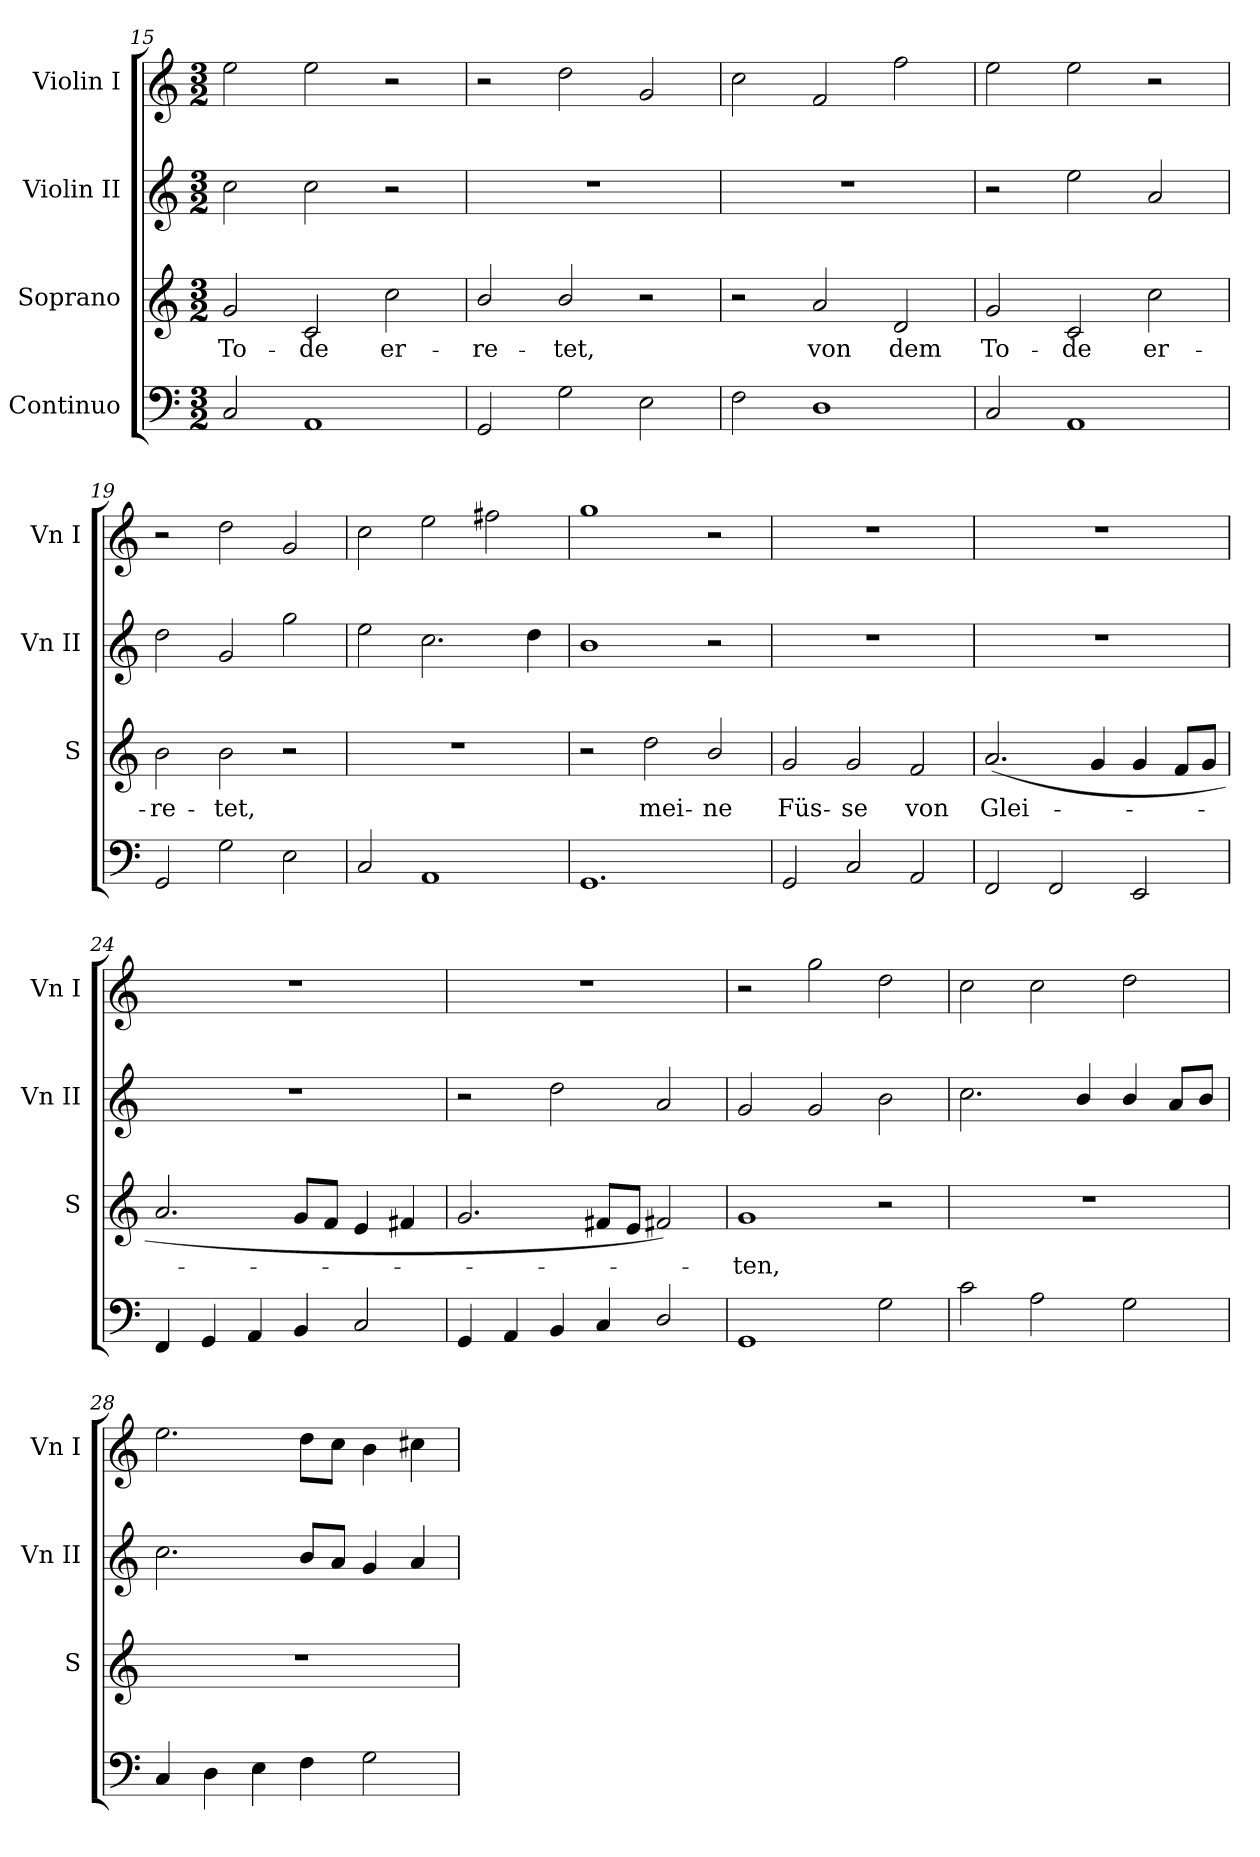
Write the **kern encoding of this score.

**kern	**kern	**text	**kern	**kern
*part4	*part3	*part3	*part2	*part1
*staff4	*staff3	*staff3	*staff2	*staff1
*I"Continuo	*I"Soprano	*	*I"Violin II	*I"Violin I
*	*I'S	*	*I'Vn II	*I'Vn I
*clefF4	*clefG2	*	*clefG2	*clefG2
*k[]	*k[]	*	*k[]	*k[]
*C:	*C:	*	*C:	*C:
*M3/2	*M3/2	*	*M3/2	*M3/2
=15	=15	=15	=15	=15
!	!	!LO:LY:b	!	!
2C	2g	To-	2cc	2ee
!	!	!LO:LY:b	!	!
1AA	2c	-de	2cc	2ee
!	!	!LO:LY:b	!	!
.	2cc	er-	2r	2r
=16	=16	=16	=16	=16
!	!	!LO:LY:b	!LO:N:vis=1	!
2GG	2b/	-re-	1.r	2r
!	!	!LO:LY:b	!	!
2G	2b/	-tet,	.	2dd
2E	2r	.	.	2g
=17	=17	=17	=17	=17
!	!	!	!LO:N:vis=1	!
2F	2r	.	1.r	2cc
!	!	!LO:LY:b	!	!
1D	2a	von	.	2f
!	!	!LO:LY:b	!	!
.	2d	dem	.	2ff
=18	=18	=18	=18	=18
!	!	!LO:LY:b	!	!
2C	2g	To-	2r	2ee
!	!	!LO:LY:b	!	!
1AA	2c	-de	2ee	2ee
!	!	!LO:LY:b	!	!
.	2cc	er-	2a	2r
=19	=19	=19	=19	=19
!	!	!LO:LY:b	!	!
2GG	2b	-re-	2dd	2r
!	!	!LO:LY:b	!	!
2G	2b	-tet,	2g	2dd
2E	2r	.	2gg	2g
!!LO:LB:g=z
=20	=20	=20	=20	=20
!	!LO:N:vis=1	!	!	!
2C	1.r	.	2ee	2cc
1AA	.	.	2.cc	2ee
.	.	.	.	2ff#X
.	.	.	4dd	.
=21	=21	=21	=21	=21
1.GG	2r	.	1b	1gg
!	!	!LO:LY:b	!	!
.	2dd	mei-	.	.
!	!	!LO:LY:b	!	!
.	2b/	-ne	2r	2r
=22	=22	=22	=22	=22
!	!	!LO:LY:b	!LO:N:vis=1	!LO:N:vis=1
2GG	2g	Füs-	1.r	1.r
!	!	!LO:LY:b	!	!
2C	2g	-se	.	.
!	!	!LO:LY:b	!	!
2AA	2f	von	.	.
=23	=23	=23	=23	=23
!	!	!LO:LY:b	!LO:N:vis=1	!LO:N:vis=1
2FF	(<2.a	Glei-	1.r	1.r
2FF	.	.	.	.
.	4g	.	.	.
2EE	4g	.	.	.
.	8fL	.	.	.
.	8gJ	.	.	.
=24	=24	=24	=24	=24
!	!	!	!LO:N:vis=1	!LO:N:vis=1
4FF	2.a	.	1.r	1.r
4GG	.	.	.	.
4AA	.	.	.	.
4BB	8gL	.	.	.
.	8fJ	.	.	.
2C	4e	.	.	.
.	4f#X	.	.	.
=25	=25	=25	=25	=25
!	!	!	!	!LO:N:vis=1
4GG	2.g	.	2r	1.r
4AA	.	.	.	.
4BB	.	.	2dd	.
4C	8f#XL	.	.	.
.	8eJ	.	.	.
2D/	2f#X)	.	2a	.
=26	=26	=26	=26	=26
!	!	!LO:LY:b	!	!
1GG	1g	ten,	2g	2r
.	.	.	2g	2gg
2G	2r	.	2b	2dd
=27	=27	=27	=27	=27
!	!LO:N:vis=1	!	!	!
2c	1.r	.	2.cc	2cc
2A	.	.	.	2cc
.	.	.	4b/	.
2G	.	.	4b/	2dd
.	.	.	8aL	.
.	.	.	8bJ	.
!!LO:LB:g=z
=28	=28	=28	=28	=28
!	!LO:N:vis=1	!	!	!
4C	1.r	.	2.cc	2.ee
4D	.	.	.	.
4E	.	.	.	.
4F	.	.	8bL	8ddL
.	.	.	8aJ	8ccJ
2G	.	.	4g	4b
.	.	.	4a	4cc#X
=	=	=	=	=
*-	*-	*-	*-	*-
